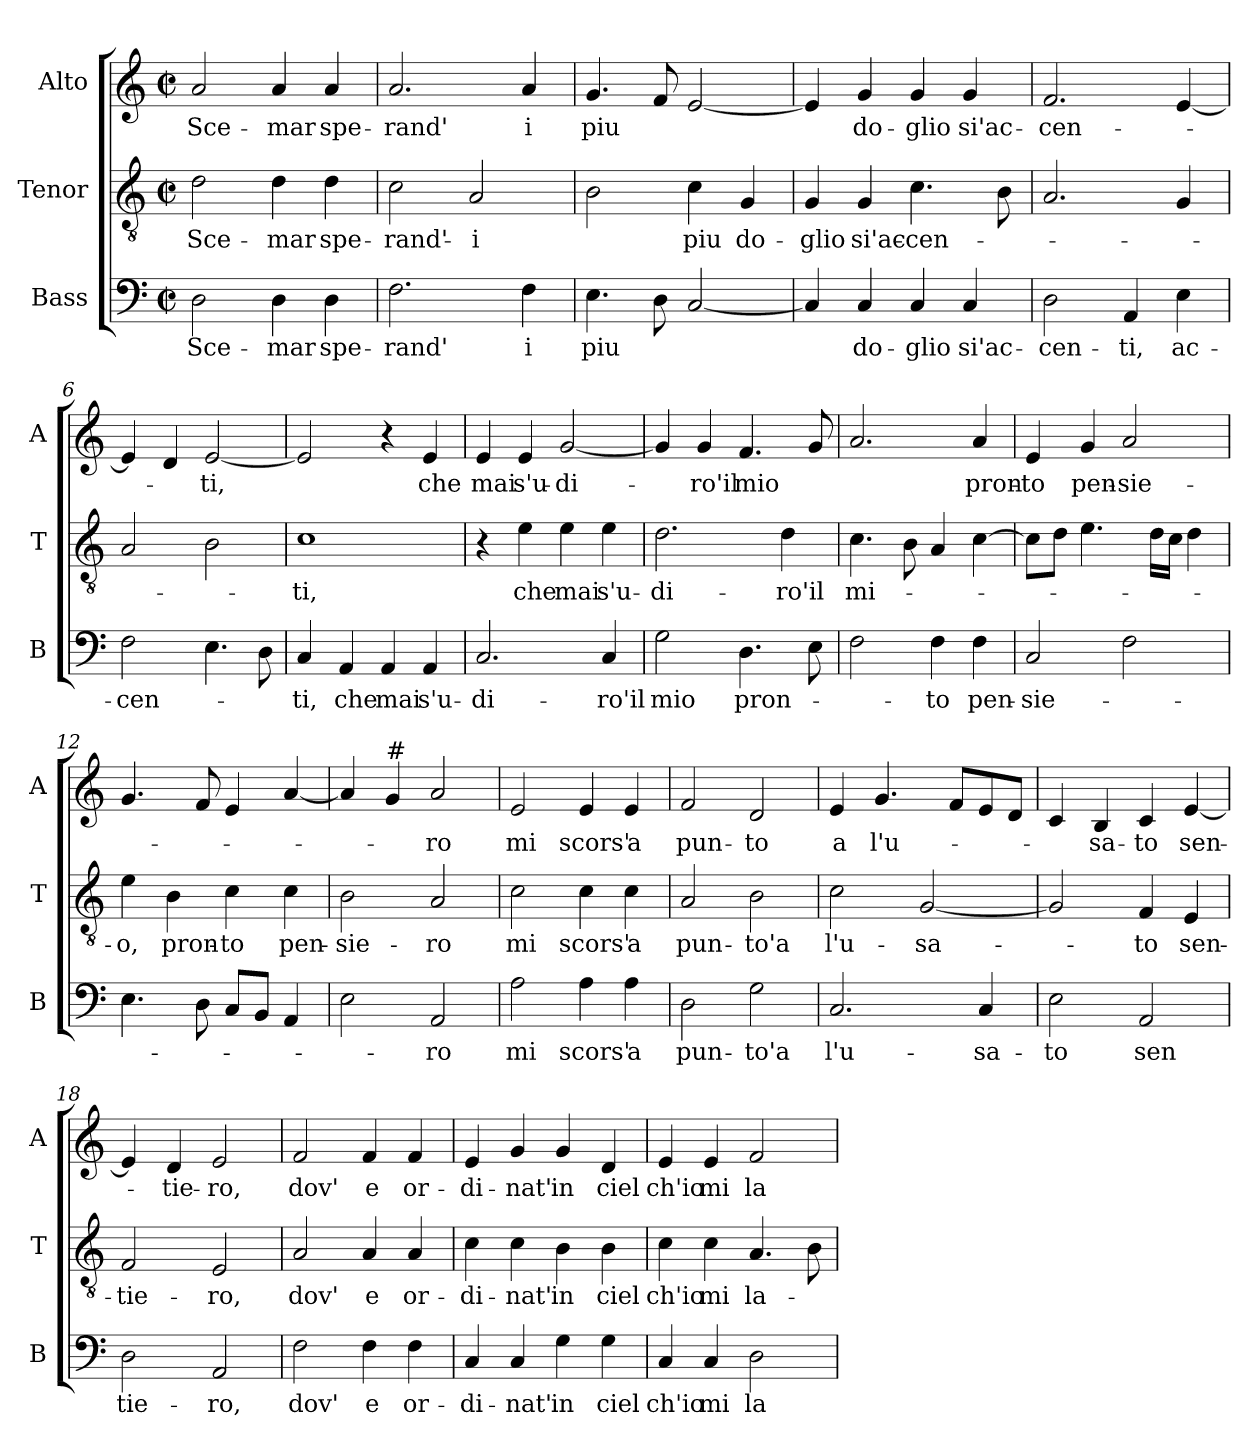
**kern	**text	**kern	**text	**kern	**text
*part3	*part3	*part2	*part2	*part1	*part1
*staff3	*staff3	*staff2	*staff2	*staff1	*staff1
*I"Bass	*	*I"Tenor	*	*I"Alto	*
*I'B	*	*I'T	*	*I'A	*
*clefF4	*	*clefGv2	*	*clefG2	*
*k[]	*	*k[]	*	*k[]	*
*C:	*	*C:	*	*C:	*
*M2/2	*	*M2/2	*	*M2/2	*
*met(c|)	*	*met(c|)	*	*met(c|)	*
=1	=1	=1	=1	=1	=1
!	!LO:LY:b	!	!LO:LY:b	!	!LO:LY:b
2D\	Sce-	2d\	Sce-	2a/	Sce-
!	!LO:LY:b	!	!LO:LY:b	!	!LO:LY:b
4D\	-mar	4d\	-mar	4a/	-mar
!	!LO:LY:b	!	!LO:LY:b	!	!LO:LY:b
4D\	spe-	4d\	spe-	4a/	spe-
=2	=2	=2	=2	=2	=2
!	!LO:LY:b	!	!LO:LY:b	!	!LO:LY:b
2.F\	-rand'	2c\	-rand'-	2.a/	-rand'
!	!	!	!LO:LY:b	!	!
.	.	2A/	-i	.	.
!	!LO:LY:b	!	!	!	!LO:LY:b
4F\	i	.	.	4a/	i
=3	=3	=3	=3	=3	=3
!	!LO:LY:b	!	!	!	!LO:LY:b
4.E\	piu	2B\	.	4.g/	piu
8D\	.	.	.	8f/	.
!	!	!	!LO:LY:b	!	!
[2C/	.	4c\	piu	[2e/	.
!	!	!	!LO:LY:b	!	!
.	.	4G/	do-	.	.
=4	=4	=4	=4	=4	=4
!	!	!	!LO:LY:b	!	!
4C/]	.	4G/	-glio	4e/]	.
!	!LO:LY:b	!	!LO:LY:b	!	!LO:LY:b
4C/	do-	4G/	si'ac-	4g/	do-
!	!LO:LY:b	!	!LO:LY:b	!	!LO:LY:b
4C/	-glio	4.c\	-cen-	4g/	-glio
!	!LO:LY:b	!	!	!	!LO:LY:b
4C/	si'ac-	.	.	4g/	si'ac-
.	.	8B\	.	.	.
=5	=5	=5	=5	=5	=5
!	!LO:LY:b	!	!	!	!LO:LY:b
2D\	-cen-	2.A/	.	2.f/	-cen-
!	!LO:LY:b	!	!	!	!
4AA/	-ti,	.	.	.	.
!	!LO:LY:b	!	!	!	!
4E\	ac-	4G/	.	[4e/	.
!!LO:LB:g=z
=6	=6	=6	=6	=6	=6
!	!LO:LY:b	!	!	!	!
2F\	-cen-	2A/	.	4e/]	.
.	.	.	.	4d/	.
!	!	!	!	!	!LO:LY:b
4.E\	.	2B\	.	[2e/	-ti,
8D\	.	.	.	.	.
=7	=7	=7	=7	=7	=7
!	!LO:LY:b	!	!LO:LY:b	!	!
4C/	-ti,	1c	-ti,	2e/]	.
!	!LO:LY:b	!	!	!	!
4AA/	che	.	.	.	.
!	!LO:LY:b	!	!	!	!
4AA/	mai	.	.	4r	.
!	!LO:LY:b	!	!	!	!LO:LY:b
4AA/	s'u-	.	.	4e/	che
=8	=8	=8	=8	=8	=8
!	!LO:LY:b	!	!	!	!LO:LY:b
2.C/	-di-	4r	.	4e/	mai
!	!	!	!LO:LY:b	!	!LO:LY:b
.	.	4e\	che	4e/	s'u-
!	!	!	!LO:LY:b	!	!LO:LY:b
.	.	4e\	mai	[2g/	-di-
!	!LO:LY:b	!	!LO:LY:b	!	!
4C/	-ro'il	4e\	s'u-	.	.
=9	=9	=9	=9	=9	=9
!	!LO:LY:b	!	!LO:LY:b	!	!
2G\	mio	2.d\	-di-	4g/]	.
!	!	!	!	!	!LO:LY:b
.	.	.	.	4g/	-ro'il
!	!LO:LY:b	!	!	!	!LO:LY:b
4.D\	pron-	.	.	4.f/	mio
!	!	!	!LO:LY:b	!	!
.	.	4d\	-ro'il	.	.
8E\	.	.	.	8g/	.
=10	=10	=10	=10	=10	=10
!	!	!	!LO:LY:b	!	!
2F\	.	4.c\	mi-	2.a/	.
.	.	8B\	.	.	.
!	!LO:LY:b	!	!	!	!
4F\	-to	4A/	.	.	.
!	!LO:LY:b	!	!	!	!LO:LY:b
4F\	pen-	[4c\	.	4a/	pron-
!!LO:LB:g=z
=11	=11	=11	=11	=11	=11
!	!LO:LY:b	!	!	!	!LO:LY:b
2C/	-sie-	8c\L]	.	4e/	-to
.	.	8d\J	.	.	.
!	!	!	!	!	!LO:LY:b
.	.	4.e\	.	4g/	pen-
!	!	!	!	!	!LO:LY:b
2F\	.	.	.	2a/	-sie-
.	.	16d\LL	.	.	.
.	.	16c\JJ	.	.	.
.	.	4d\	.	.	.
=12	=12	=12	=12	=12	=12
!	!	!	!LO:LY:b	!	!
4.E\	.	4e\	-o,	4.g/	.
!	!	!	!LO:LY:b	!	!
.	.	4B\	pron-	.	.
8D\	.	.	.	8f/	.
!	!	!	!LO:LY:b	!	!
8C/L	.	4c\	-to	4e/	.
8BB/J	.	.	.	.	.
!	!	!	!LO:LY:b	!	!
4AA/	.	4c\	pen-	[4a/	.
=13	=13	=13	=13	=13	=13
!	!	!	!LO:LY:b	!	!
2E\	.	2B\	-sie-	4a/]	.
!	!	!	!	!LO:TX:a:t=#	!
.	.	.	.	4g/	.
!	!LO:LY:b	!	!LO:LY:b	!	!LO:LY:b
2AA/	-ro	2A/	-ro	2a/	-ro
=14	=14	=14	=14	=14	=14
!	!LO:LY:b	!	!LO:LY:b	!	!LO:LY:b
2A\	mi	2c\	mi	2e/	mi
!	!LO:LY:b	!	!LO:LY:b	!	!LO:LY:b
4A\	scors'	4c\	scors'	4e/	scors'
!	!LO:LY:b	!	!LO:LY:b	!	!LO:LY:b
4A\	a	4c\	a	4e/	a
=15	=15	=15	=15	=15	=15
!	!LO:LY:b	!	!LO:LY:b	!	!LO:LY:b
2D\	pun-	2A/	pun-	2f/	pun-
!	!LO:LY:b	!	!LO:LY:b	!	!LO:LY:b
2G\	-to'a	2B\	-to'a	2d/	-to
!!LO:PB:g=z
=16	=16	=16	=16	=16	=16
!	!LO:LY:b	!	!LO:LY:b	!	!LO:LY:b
2.C/	l'u-	2c\	l'u-	4e/	a
!	!	!	!	!	!LO:LY:b
.	.	.	.	4.g/	l'u-
!	!	!	!LO:LY:b	!	!
.	.	[2G/	-sa-	.	.
.	.	.	.	8f/L	.
!	!LO:LY:b	!	!	!	!
4C/	-sa-	.	.	8e/	.
.	.	.	.	8d/J	.
=17	=17	=17	=17	=17	=17
!	!LO:LY:b	!	!	!	!
2E\	-to	2G/]	.	4c/	.
!	!	!	!	!	!LO:LY:b
.	.	.	.	4B/	-sa-
!	!LO:LY:b	!	!LO:LY:b	!	!LO:LY:b
2AA/	sen	4F/	-to	4c/	-to
!	!	!	!LO:LY:b	!	!LO:LY:b
.	.	4E/	sen-	[4e/	sen-
=18	=18	=18	=18	=18	=18
!	!LO:LY:b	!	!LO:LY:b	!	!
2D\	tie-	2F/	-tie-	4e/]	.
!	!	!	!	!	!LO:LY:b
.	.	.	.	4d/	-tie-
!	!LO:LY:b	!	!LO:LY:b	!	!LO:LY:b
2AA/	-ro,	2E/	-ro,	2e/	-ro,
=19	=19	=19	=19	=19	=19
!	!LO:LY:b	!	!LO:LY:b	!	!LO:LY:b
2F\	dov'	2A/	dov'	2f/	dov'
!	!LO:LY:b	!	!LO:LY:b	!	!LO:LY:b
4F\	e	4A/	e	4f/	e
!	!LO:LY:b	!	!LO:LY:b	!	!LO:LY:b
4F\	or-	4A/	or-	4f/	or-
=20	=20	=20	=20	=20	=20
!	!LO:LY:b	!	!LO:LY:b	!	!LO:LY:b
4C/	-di-	4c\	-di-	4e/	-di-
!	!LO:LY:b	!	!LO:LY:b	!	!LO:LY:b
4C/	-nat'	4c\	-nat'	4g/	-nat'
!	!LO:LY:b	!	!LO:LY:b	!	!LO:LY:b
4G\	in	4B\	in	4g/	in
!	!LO:LY:b	!	!LO:LY:b	!	!LO:LY:b
4G\	ciel	4B\	ciel	4d/	ciel
!!LO:LB:g=z
=21	=21	=21	=21	=21	=21
!	!LO:LY:b	!	!LO:LY:b	!	!LO:LY:b
4C/	ch'io	4c\	ch'io	4e/	ch'io
!	!LO:LY:b	!	!LO:LY:b	!	!LO:LY:b
4C/	mi	4c\	mi	4e/	mi
!	!LO:LY:b	!	!LO:LY:b	!	!LO:LY:b
2D\	la-	4.A/	la-	2f/	la-
.	.	8B\	.	.	.
=	=	=	=	=	=
*-	*-	*-	*-	*-	*-
